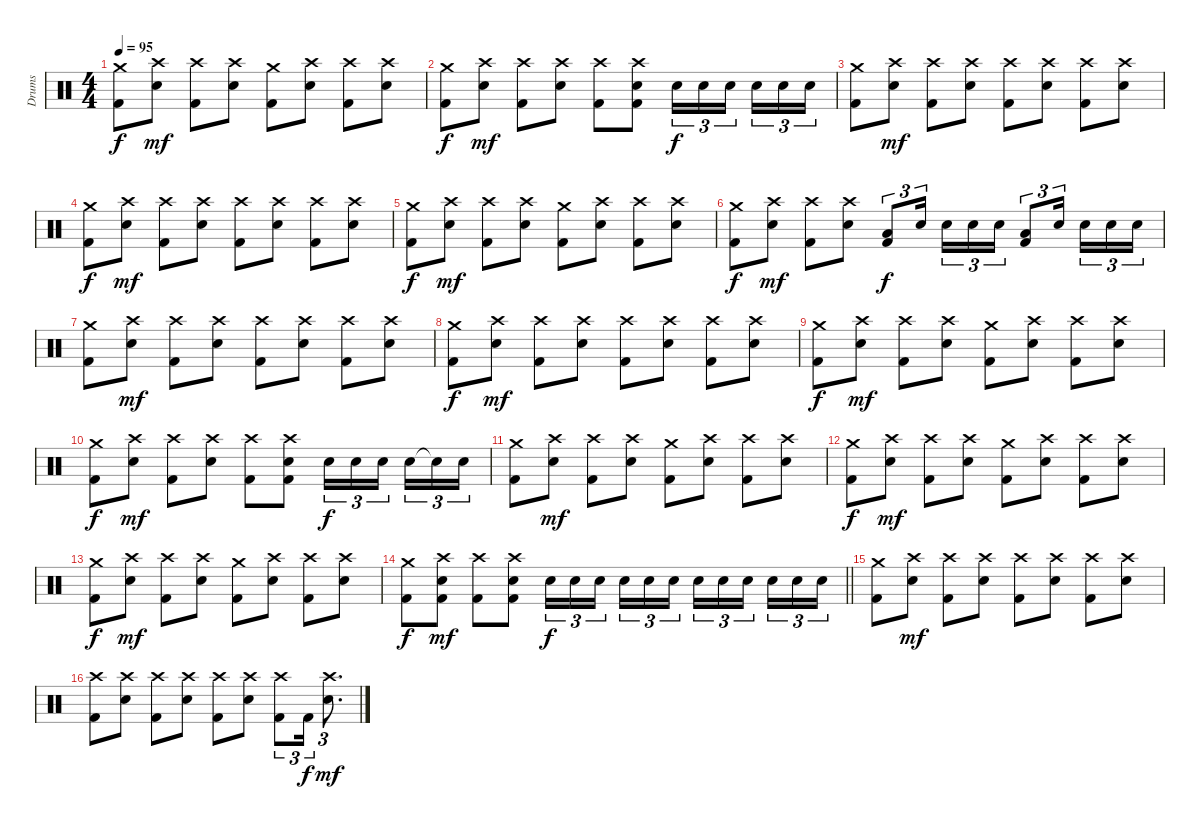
\track ("Drums" "Drums") {instrument percussion}
\staff {score}
\articulation defaults
\ts (4 4)
\tempo 95
\clef neutral
\ks c
("Crash medium (hit)" "Kick (hit) 2").8{dy f} ("Crash high (hit)" "Electric Snare (hit)").8{dy mf} ("Crash high (hit)" "Kick (hit) 2").8 ("Crash high (hit)" "Electric Snare (hit)").8 ("Crash medium (hit)" "Kick (hit) 2").8 ("Crash high (hit)" "Electric Snare (hit)").8 ("Crash high (hit)" "Kick (hit) 2").8 ("Crash high (hit)" "Electric Snare (hit)").8 |
("Crash medium (hit)" "Kick (hit) 2").8{dy f} ("Crash high (hit)" "Electric Snare (hit)").8{dy mf} ("Crash high (hit)" "Kick (hit) 2").8 ("Crash high (hit)" "Electric Snare (hit)").8 ("Crash high (hit)" "Kick (hit) 2").8 ("Crash high (hit)" "Electric Snare (hit)" "Kick (hit) 2").8 "Electric Snare (hit)".16{tu (3 2) dy f} "Electric Snare (hit)".16{tu (3 2)} "Electric Snare (hit)".16{tu (3 2) beam splitsecondary} "Electric Snare (hit)".16{tu (3 2)} "Electric Snare (hit)".16{tu (3 2)} "Electric Snare (hit)".16{tu (3 2)} |
("Crash medium (hit)" "Kick (hit) 2").8 ("Crash high (hit)" "Electric Snare (hit)").8{dy mf} ("Crash high (hit)" "Kick (hit) 2").8 ("Crash high (hit)" "Electric Snare (hit)").8 ("Crash high (hit)" "Kick (hit) 2").8 ("Crash high (hit)" "Electric Snare (hit)").8 ("Crash high (hit)" "Kick (hit) 2").8 ("Crash high (hit)" "Electric Snare (hit)").8 |
("Crash medium (hit)" "Kick (hit) 2").8{dy f} ("Crash high (hit)" "Electric Snare (hit)").8{dy mf} ("Crash high (hit)" "Kick (hit) 2").8 ("Crash high (hit)" "Electric Snare (hit)").8 ("Crash high (hit)" "Kick (hit) 2").8 ("Crash high (hit)" "Electric Snare (hit)").8 ("Crash high (hit)" "Kick (hit) 2").8 ("Crash high (hit)" "Electric Snare (hit)").8 |
("Crash medium (hit)" "Kick (hit) 2").8{dy f} ("Crash high (hit)" "Electric Snare (hit)").8{dy mf} ("Crash high (hit)" "Kick (hit) 2").8 ("Crash high (hit)" "Electric Snare (hit)").8 ("Crash medium (hit)" "Kick (hit) 2").8 ("Crash high (hit)" "Electric Snare (hit)").8 ("Crash high (hit)" "Kick (hit) 2").8 ("Crash high (hit)" "Electric Snare (hit)").8 |
("Crash medium (hit)" "Kick (hit) 2").8{dy f} ("Crash high (hit)" "Electric Snare (hit)").8{dy mf} ("Crash high (hit)" "Kick (hit) 2").8 ("Crash high (hit)" "Electric Snare (hit)").8 ("Low Tom (hit)" "Kick (hit) 2").8{tu (3 2) dy f} "Electric Snare (hit)".16{tu (3 2) beam splitsecondary} "Electric Snare (hit)".16{tu (3 2)} "Electric Snare (hit)".16{tu (3 2)} "Electric Snare (hit)".16{tu (3 2)} ("Low Tom (hit)" "Kick (hit) 2").8{tu (3 2)} "Electric Snare (hit)".16{tu (3 2) beam splitsecondary} "Electric Snare (hit)".16{tu (3 2)} "Electric Snare (hit)".16{tu (3 2)} "Electric Snare (hit)".16{tu (3 2)} |
("Crash medium (hit)" "Kick (hit) 2").8 ("Crash high (hit)" "Electric Snare (hit)").8{dy mf} ("Crash high (hit)" "Kick (hit) 2").8 ("Crash high (hit)" "Electric Snare (hit)").8 ("Crash high (hit)" "Kick (hit) 2").8 ("Crash high (hit)" "Electric Snare (hit)").8 ("Crash high (hit)" "Kick (hit) 2").8 ("Crash high (hit)" "Electric Snare (hit)").8 |
("Crash medium (hit)" "Kick (hit) 2").8{dy f} ("Crash high (hit)" "Electric Snare (hit)").8{dy mf} ("Crash high (hit)" "Kick (hit) 2").8 ("Crash high (hit)" "Electric Snare (hit)").8 ("Crash high (hit)" "Kick (hit) 2").8 ("Crash high (hit)" "Electric Snare (hit)").8 ("Crash high (hit)" "Kick (hit) 2").8 ("Crash high (hit)" "Electric Snare (hit)").8 |
("Crash medium (hit)" "Kick (hit) 2").8{dy f} ("Crash high (hit)" "Electric Snare (hit)").8{dy mf} ("Crash high (hit)" "Kick (hit) 2").8 ("Crash high (hit)" "Electric Snare (hit)").8 ("Crash medium (hit)" "Kick (hit) 2").8 ("Crash high (hit)" "Electric Snare (hit)").8 ("Crash high (hit)" "Kick (hit) 2").8 ("Crash high (hit)" "Electric Snare (hit)").8 |
("Crash medium (hit)" "Kick (hit) 2").8{dy f} ("Crash high (hit)" "Electric Snare (hit)").8{dy mf} ("Crash high (hit)" "Kick (hit) 2").8 ("Crash high (hit)" "Electric Snare (hit)").8 ("Crash high (hit)" "Kick (hit) 2").8 ("Crash high (hit)" "Electric Snare (hit)" "Kick (hit) 2").8 "Electric Snare (hit)".16{tu (3 2) dy f} "Electric Snare (hit)".16{tu (3 2)} "Electric Snare (hit)".16{tu (3 2) beam splitsecondary} "Electric Snare (hit)".16{tu (3 2)} "Electric Snare (hit)"{t}.16{tu (3 2)} "Electric Snare (hit)".16{tu (3 2)} |
("Crash medium (hit)" "Kick (hit) 2").8 ("Crash high (hit)" "Electric Snare (hit)").8{dy mf} ("Crash high (hit)" "Kick (hit) 2").8 ("Crash high (hit)" "Electric Snare (hit)").8 ("Crash medium (hit)" "Kick (hit) 2").8 ("Crash high (hit)" "Electric Snare (hit)").8 ("Crash high (hit)" "Kick (hit) 2").8 ("Crash high (hit)" "Electric Snare (hit)").8 |
("Crash medium (hit)" "Kick (hit) 2").8{dy f} ("Crash high (hit)" "Electric Snare (hit)").8{dy mf} ("Crash high (hit)" "Kick (hit) 2").8 ("Crash high (hit)" "Electric Snare (hit)").8 ("Crash medium (hit)" "Kick (hit) 2").8 ("Crash high (hit)" "Electric Snare (hit)").8 ("Crash high (hit)" "Kick (hit) 2").8 ("Crash high (hit)" "Electric Snare (hit)").8 |
("Crash medium (hit)" "Kick (hit) 2").8{dy f} ("Crash high (hit)" "Electric Snare (hit)").8{dy mf} ("Crash high (hit)" "Kick (hit) 2").8 ("Crash high (hit)" "Electric Snare (hit)").8 ("Crash medium (hit)" "Kick (hit) 2").8 ("Crash high (hit)" "Electric Snare (hit)").8 ("Crash high (hit)" "Kick (hit) 2").8 ("Crash high (hit)" "Electric Snare (hit)").8 |
\barLineRight lightlight
("Crash medium (hit)" "Kick (hit) 2").8{dy f} ("Crash high (hit)" "Electric Snare (hit)" "Kick (hit) 2").8{dy mf} ("Crash high (hit)" "Kick (hit) 2").8 ("Crash high (hit)" "Electric Snare (hit)" "Kick (hit) 2").8 "Electric Snare (hit)".16{tu (3 2) dy f} "Electric Snare (hit)".16{tu (3 2)} "Electric Snare (hit)".16{tu (3 2) beam splitsecondary} "Electric Snare (hit)".16{tu (3 2)} "Electric Snare (hit)".16{tu (3 2)} "Electric Snare (hit)".16{tu (3 2)} "Electric Snare (hit)".16{tu (3 2)} "Electric Snare (hit)".16{tu (3 2)} "Electric Snare (hit)".16{tu (3 2) beam splitsecondary} "Electric Snare (hit)".16{tu (3 2)} "Electric Snare (hit)".16{tu (3 2)} "Electric Snare (hit)".16{tu (3 2)} |
("Crash medium (hit)" "Kick (hit) 2").8 ("Crash high (hit)" "Electric Snare (hit)").8{dy mf} ("Crash high (hit)" "Kick (hit) 2").8 ("Crash high (hit)" "Electric Snare (hit)").8 ("Crash high (hit)" "Kick (hit) 2").8 ("Crash high (hit)" "Electric Snare (hit)").8 ("Crash high (hit)" "Kick (hit) 2").8 ("Crash high (hit)" "Electric Snare (hit)").8 |
("Crash high (hit)" "Kick (hit) 2").8 ("Crash high (hit)" "Electric Snare (hit)").8 ("Crash high (hit)" "Kick (hit) 2").8 ("Crash high (hit)" "Electric Snare (hit)").8 ("Crash high (hit)" "Kick (hit) 2").8 ("Crash high (hit)" "Electric Snare (hit)").8 ("Crash high (hit)" "Kick (hit) 2").8{tu (3 2)} "Kick (hit) 2".16{tu (3 2) dy f} ("Crash high (hit)" "Electric Snare (hit)").8{d tu (3 2) dy mf}
